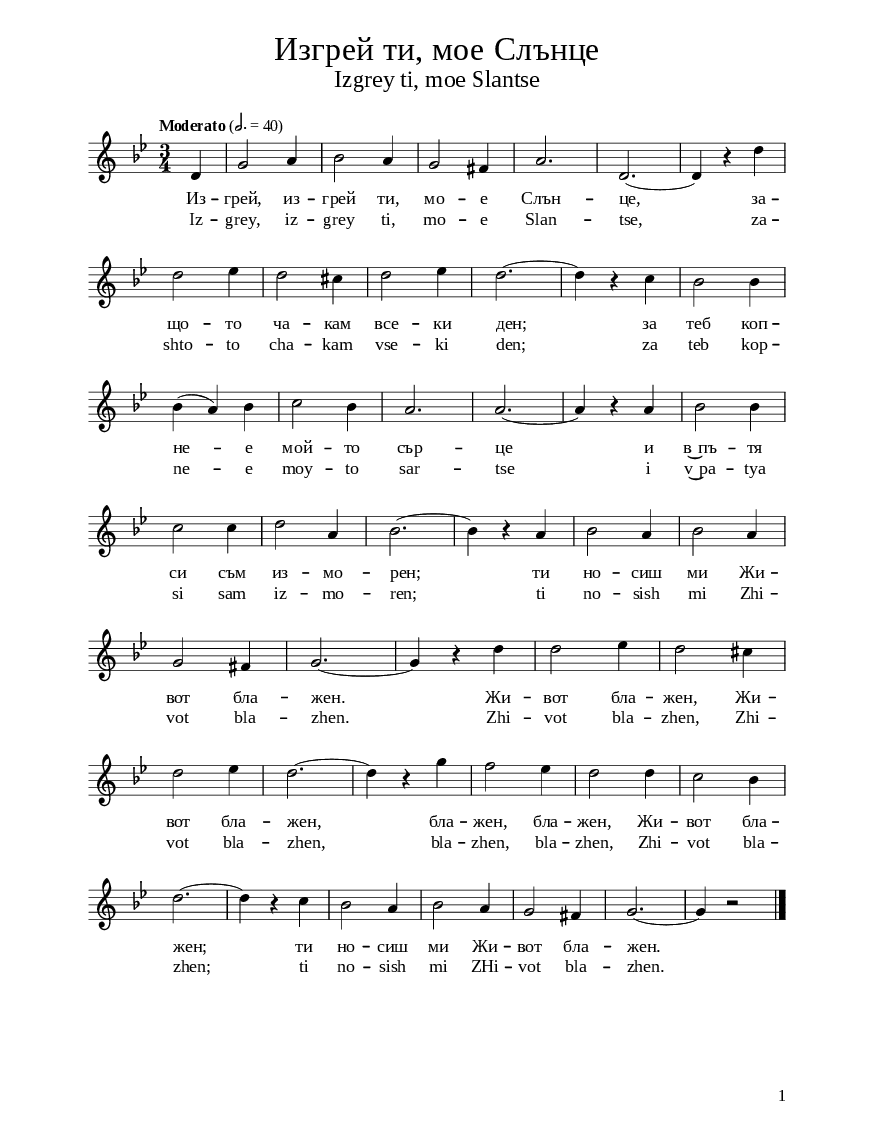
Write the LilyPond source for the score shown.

\version "2.22.1"

% include paper part and global functions
\include "include/globals.ily"

\bookpart {
  \include "include/bookpart-paper.ily"
  \score {
    \include "include/score-layout.ily"

    \new Voice \absolute {
      \clef treble
      \key g \minor
      \time 3/4
      \tempoFunc "Moderato" 2. "40"
      \autoBeamOff
      \partial 4

      d'4 |  g'2 a'4 | bes'2 a'4 | g'2 fis'4 | a'2. | d'2. ~ | d'4 r d'' \break
      d''2 es''4 | d''2 cis''4 | d''2 es''4 | d''2. ~ | d''4 r c'' | bes'2 bes'4 \break |
      bes'4 ( a' ) bes' | c''2 bes'4 | a'2. | a'2. ~ | a'4 r a' |  bes'2 bes'4 \break |
      c''2 c''4 | d''2 a'4 |  bes'2. ~ |  bes'4 r a' |  bes'2 a'4 |  bes'2 a'4 \break |
      g'2 fis'4 | g'2. ~ | g'4 r d'' | d''2 es''4 | d''2 cis''4 \break |
      d''2 es''4 | d''2. ~ | d''4 r g'' | f''2 es''4 | d''2 d''4 | c''2 bes'4 \break |
      d''2.~ | d''4 r c'' | bes'2 a'4 | bes'2 a'4 | g'2 fis'4 | g'2.~ | g'4 r2 | \bar "|."\break
    }

    \addlyrics {
      Из -- грей,
      из -- грей ти, мо -- е Слън -- це, за -- що --
      то ча -- кам все -- ки ден; за теб коп -- не --
      е мой -- то сър -- це и в~пъ -- тя си съм из
      -- мо -- рен; ти но -- сиш ми Жи -- вот бла --
      жен. Жи -- вот бла -- жен, Жи -- вот бла -- жен,
      бла -- жен, бла -- жен, Жи -- вот бла -- жен; ти
      но -- сиш ми Жи -- вот бла -- жен.}
      \addlyrics {
        Iz -- grey,
        iz -- grey ti, mo -- e Slan -- tse, za -- shto --
        to cha -- kam vse -- ki den; za teb kop -- ne --
        e moy -- to sar -- tse i v~pa -- tya si sam iz
        -- mo -- ren; ti no -- sish mi Zhi -- vot bla --
        zhen. Zhi -- vot bla -- zhen, Zhi -- vot bla -- zhen,
        bla -- zhen, bla -- zhen, Zhi -- vot bla -- zhen; ti
        no -- sish mi ZHi -- vot bla -- zhen.}

        \header {
          title = \titleFunc "Изгрей ти, мое Слънце" "Izgrey ti, moe Slantse"
        }

        \midi{}

      } % score
      
      \pageBreak

      \markup \fontsize #bgCoupletFontSize {
        \hspace #1
        \override #`(baseline-skip . ,bgCoupletBaselineSkip)
        \column {
          \line {   2. Огрей небето и Земята,}

          \line {   "   "лазурни поднебесен шир,}

          \line {   "   "развесели ми днес душата}

          \line {   "   "с трептенията си безспир.}

          \line {   "   "О, дай ми тоз Живот и Мир!}
          \line { " " }
          \line { "   " \italic {Припев:} }


          \line {   "   "Живот и Мир, Живот и Мир,}

          \line {   "   "и Мир, и Мир, Живот и Мир,}

          \line {   "   "о, дай ми тоз Живот и Мир!}

          \line { " " }
          \line {   3. Единствено си ти, което}

          \line {   "   "изпълваш всичко със Любов}

          \line {   "   "и подновяваш всичко вехто;}

          \line {   "   "светът чрез теб ще бъде нов;}

          \line {   "   "ти вечно си света, Любов.}


          \line { " " }
          \line { "   " \italic {Припев:} }
          \line {   "   " Света Любов, света Любов,}

          \line {   "   "Любов, Любов, света Любов,}

          \line {   "   "ти вечно си света, Любов.}
        }

        \hspace #5
        \override #`(baseline-skip . ,bgCoupletBaselineSkip)
        \column {
          \line {   2. Ogrey nebeto i Zemyata,}

          \line {   "   "lazurni podnebesen shir,}

          \line {   "   "razveseli mi dnes dushata}

          \line {   "   "s trepteniyata si bezspir.}

          \line {   "   "O, day mi toz Zhivot i Mir!}
          \line { " " }
          \line { "   " \italic {Refrain:} }


          \line {   "   "Zhivot i Mir, Zhivot i Mir,}

          \line {   "   "i Mir, i Mir, Zhivot i Mir,}

          \line {   "   "o, day mi toz Zhivot i Mir!}

          \line { " " }
          \line {   3. Edinstveno si ti, koeto}

          \line {   "   "izpalvash vsichko sas Lyubov}

          \line {   "   "i podnovyavash vsichko vehto;}

          \line {   "   "svetat chrez teb shte bade nov;}

          \line {   "   "ti vechno si sveta, Lyubov.}


          \line { " " }
          \line { "   " \italic {Refrain:} }
          \line {   "   " Sveta Lyubov, sveta Lyubov,}

          \line {   "   "Lyubov, Lyubov, sveta Lyubov,}

          \line {   "   "ti vechno si sveta, Lyubov.}
        } %column
      } % markup
      
      \pageBreak

      % include foreign translation(s) of the song
      \version "2.22.1"

\markup \fill-line { \fontsize #deTitleFontSize "Gehe auf, du, meine Sonne" }
\markup \null
\markup \null
\markup \fontsize #deCoupletFontSize {
  \hspace #10
  \override #`(baseline-skip . ,deCoupletBaselineSkip)

  \column {
    \line { " " }


    \line {   1. Geh auf, geh auf, du, meine Sonne, }

    \line {   "   "denn ich warte auf dich jeden Tag; }

    \line {   "   "nach dir sehnt sich mein ganzes Herz}

    \line {   "   "und ich bin auf meinem Weg ermattet;}

    \line {   "   "Du bringst mir das glückselige Leben.}
    \line { " " }

    \line { "   " \italic { Refrain :}  }

    \line {   "   "Seliges Leben, seliges Leben}

    \line {   "   "seliges, seliges, seliges Leben,}

    \line {   "   "du, der du mir das selige Leben bringst.}

    \line { " " }

    \line {   2. Bescheine den Himmel und die Erde,}

    \line {    "   "die azurblaue unterhimmlische Weite; }

    \line {   "   "erfreue heute unaufhörlich meine Seele}

    \line {   "   "mit deinen Schwingungen.}

    \line {   "   "Oh, gib mir dieses Leben und diesen Frieden!}

    \line { " " }
    \line { "   " \italic { Refrain :}  }

    \line {   "   "Leben und Frieden, Leben und Frieden,}

    \line {   "   "und Frieden, und Frieden, Leben und Frieden,}

    \line {   "   "oh, gib mir dieses Leben und diesen Frieden!}

    \line { " " }
    \line {3. Einzig bist du, die du alles mit Liebe erfüllst }

    \line {   "   "und alles Alte erneuerst; }

    \line {   "   "durch dich wird die Welt neu werden,}

    \line {   "   "du bist auf ewig die heilige Liebe!}

    \line { " " }
    \line { "   " \italic { Refrain :}  }

    \line {   "   "Heilige Liebe, heilige Liebe,}

    \line {   "   "Liebe, Liebe, heilige Liebe,}

    \line {   "   "du bist ewige heilige Liebe.}
  }
}


%{
convert-ly (GNU LilyPond) 2.22.1  convert-ly: Processing `'...
Applying conversion: 2.19.2, 2.19.7, 2.19.11, 2.19.16, 2.19.22,
2.19.24, 2.19.28, 2.19.29, 2.19.32, 2.19.40, 2.19.46, 2.19.49,
2.19.80, 2.22.1
%}


    } % bookpart
